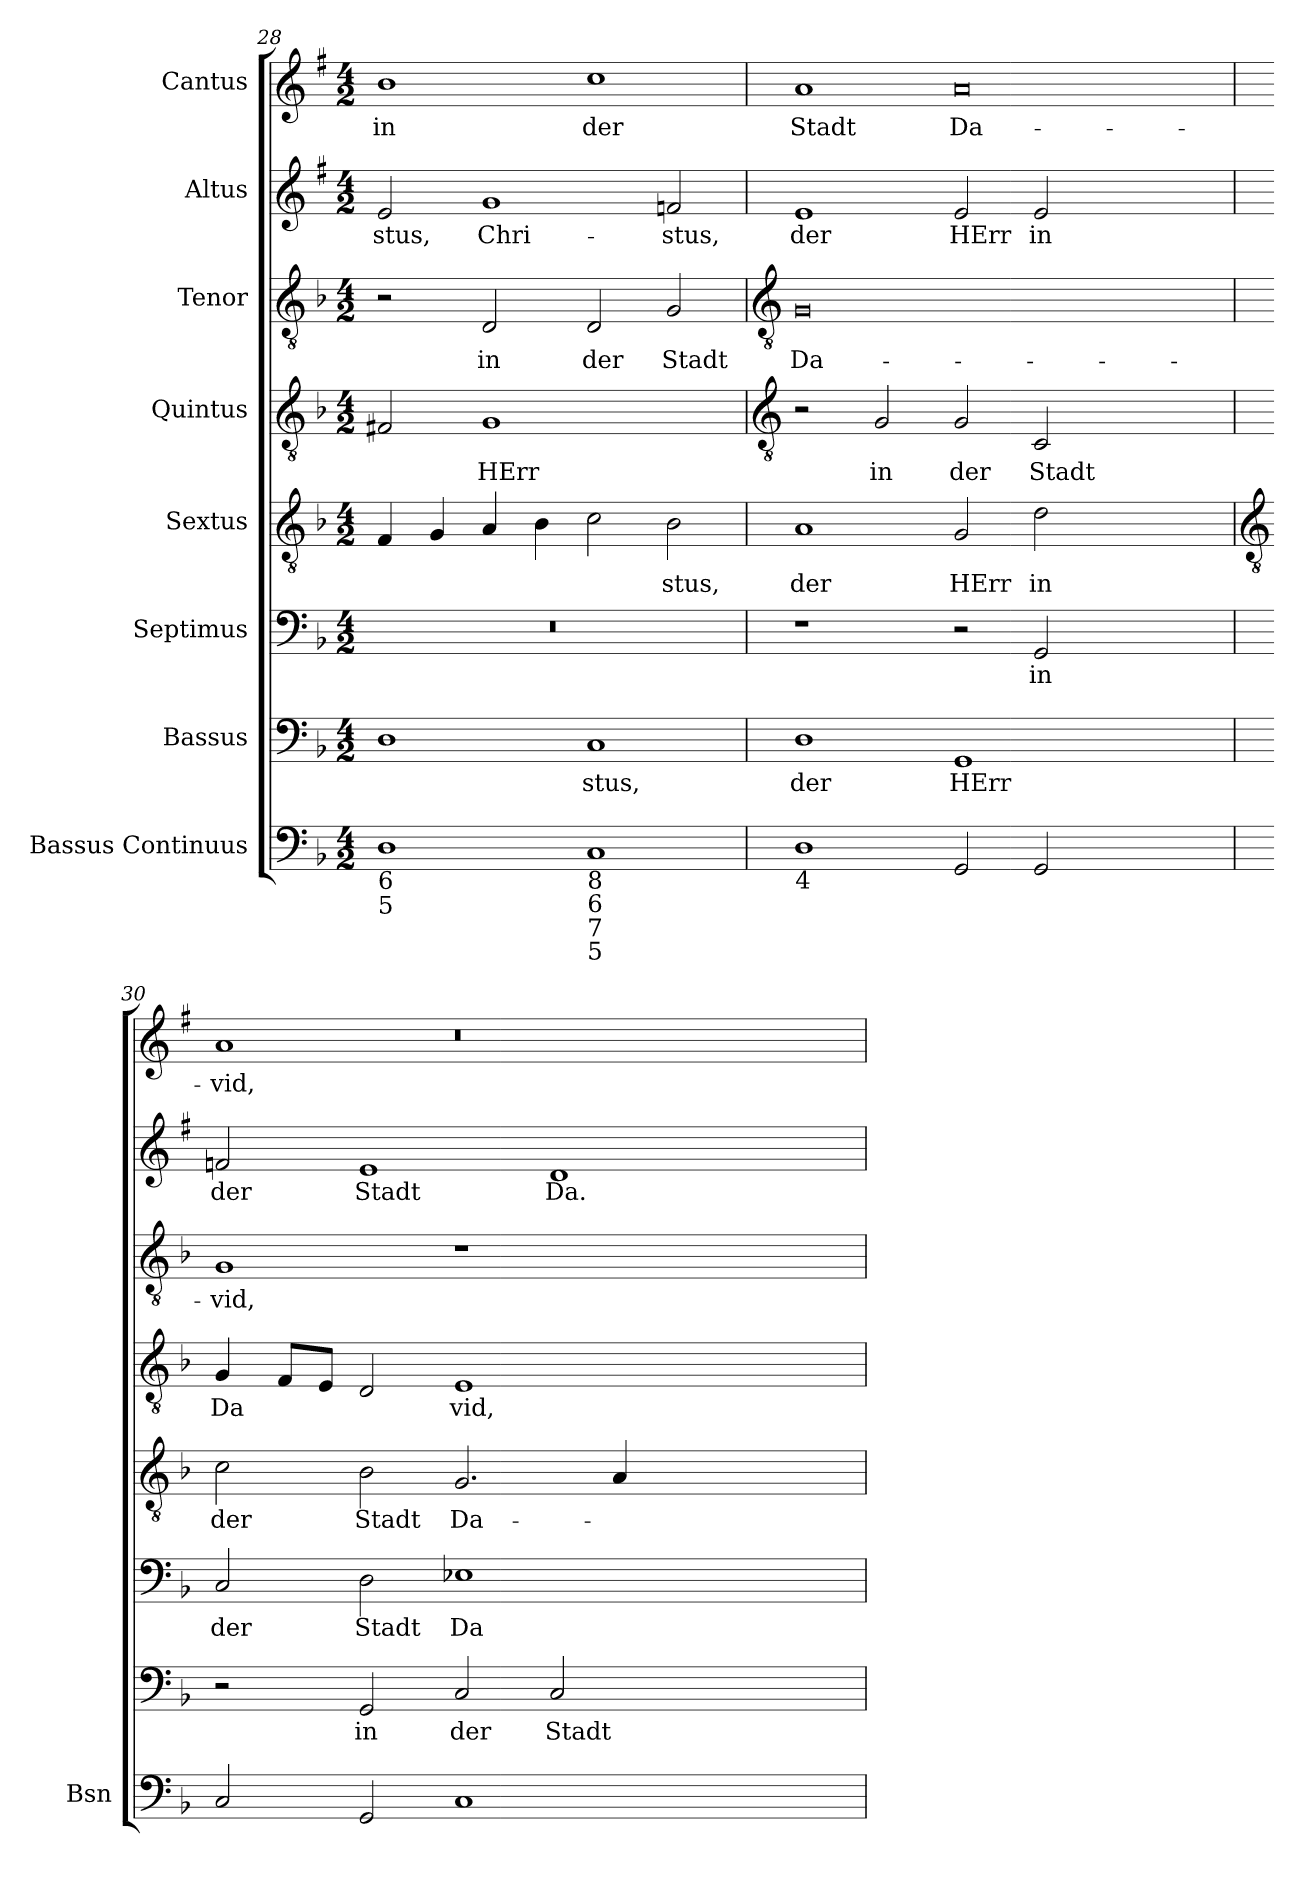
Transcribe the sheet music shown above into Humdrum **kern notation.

**kern	**kern	**text	**kern	**text	**kern	**text	**kern	**text	**kern	**text	**kern	**text	**kern	**text
*part8	*part7	*part7	*part6	*part6	*part5	*part5	*part4	*part4	*part3	*part3	*part2	*part2	*part1	*part1
*staff8	*staff7	*staff7	*staff6	*staff6	*staff5	*staff5	*staff4	*staff4	*staff3	*staff3	*staff2	*staff2	*staff1	*staff1
*I"Bassus Continuus	*I"Bassus	*	*I"Septimus	*	*I"Sextus	*	*I"Quintus	*	*I"Tenor	*	*I"Altus	*	*I"Cantus	*
*I'Bsn	*	*	*	*	*	*	*	*	*	*	*	*	*	*
*clefF4	*clefF4	*	*clefF4	*	*clefGv2	*	*clefGv2	*	*clefGv2	*	*clefG2	*	*clefG2	*
*	*	*	*	*	*	*	*	*	*	*	*ITrd1c2	*	*ITrd1c2	*
*k[b-]	*k[b-]	*	*k[b-]	*	*k[b-]	*	*k[b-]	*	*k[b-]	*	*k[b-]	*	*k[b-]	*
*F:	*F:	*	*F:	*	*F:	*	*F:	*	*F:	*	*F:	*	*F:	*
*M4/2	*M4/2	*	*M4/2	*	*M4/2	*	*M4/2	*	*M4/2	*	*M4/2	*	*M4/2	*
=28	=28	=28	=28	=28	=28	=28	=28	=28	=28	=28	=28	=28	=28	=28
!LO:TX:b:t=6	!	!	!	!	!	!	!	!	!	!	!	!	!	!
!LO:TX:b:t=5	!	!	!	!	!	!	!	!	!	!	!	!	!	!
!	!	!	!	!	!	!	!	!	!	!	!	!LO:LY:b	!	!LO:LY:b
1D	1D	.	0r	.	4F	.	2F#X	.	2r	.	2d	-stus,	1a	in
.	.	.	.	.	4G	.	.	.	.	.	.	.	.	.
!	!	!	!	!	!	!	!	!LO:LY:b	!	!LO:LY:b	!	!LO:LY:b	!	!
.	.	.	.	.	4A	.	1G	HErr	2D	in	1f	Chri-	.	.
.	.	.	.	.	4B-	.	.	.	.	.	.	.	.	.
!LO:TX:b:t=8\n6	!	!	!	!	!	!	!	!	!	!	!	!	!	!
!LO:TX:b:t=7\n5	!	!	!	!	!	!	!	!	!	!	!	!	!	!
!	!	!LO:LY:b	!	!	!	!	!	!	!	!LO:LY:b	!	!	!	!LO:LY:b
1C	1C	stus,	.	.	2c	.	.	.	2D	der	.	.	1b-	der
!	!	!	!	!	!	!LO:LY:b	!	!	!	!LO:LY:b	!	!LO:LY:b	!	!
.	.	.	.	.	2B-	stus,	2ryy	.	2G	Stadt	2e-X	-stus,	.	.
!!LO:LB:g=z
=29	=29	=29	=29	=29	=29	=29	=29	=29	=29	=29	=29	=29	=29	=29
*	*	*	*	*	*	*	*clefGv2	*	*clefGv2	*	*	*	*	*
!LO:TX:b:t=4	!	!	!	!	!	!	!	!	!	!	!	!	!	!
!	!	!LO:LY:b	!	!	!	!LO:LY:b	!	!	!	!LO:LY:b	!	!LO:LY:b	!	!LO:LY:b
1D	1D	der	1r	.	1A	der	2r	.	0G	Da-	1d	der	1g	Stadt
!	!	!	!	!	!	!	!	!LO:LY:b	!	!	!	!	!	!
.	.	.	.	.	.	.	2G	in	.	.	.	.	.	.
!	!	!LO:LY:b	!	!	!	!LO:LY:b	!	!LO:LY:b	!	!	!	!LO:LY:b	!	!LO:LY:b
2GG	1GG	HErr	2r	.	2G	HErr	2G	der	.	.	2d	HErr	0g	Da-
!	!	!	!	!LO:LY:b	!	!LO:LY:b	!	!LO:LY:b	!	!	!	!LO:LY:b	!	!
2GG	.	.	2GG	in	2d	in	2C	Stadt	.	.	2d	in	.	.
1ryy	1ryy	.	1ryy	.	1ryy	.	1ryy	.	1ryy	.	1ryy	.	.	.
!!LO:LB:g=z
=30	=30	=30	=30	=30	=30	=30	=30	=30	=30	=30	=30	=30	=30	=30
*	*	*	*	*	*clefGv2	*	*	*	*	*	*	*	*	*
!	!	!	!	!LO:LY:b	!	!LO:LY:b	!	!LO:LY:b	!	!LO:LY:b	!	!LO:LY:b	!	!LO:LY:b
2C	2r	.	2C	der	2c	der	4G	Da	1G	-vid,	2e-X	der	1g	-vid,
.	.	.	.	.	.	.	8FL	.	.	.	.	.	.	.
.	.	.	.	.	.	.	8EJ	.	.	.	.	.	.	.
!	!	!LO:LY:b	!	!LO:LY:b	!	!LO:LY:b	!	!	!	!	!	!LO:LY:b	!	!
2GG	2GG	in	2D	Stadt	2B-	Stadt	2D	.	.	.	1d	Stadt	.	.
!	!	!LO:LY:b	!	!LO:LY:b	!	!LO:LY:b	!	!LO:LY:b	!	!	!	!	!	!
1C	2C	der	1E-X	Da-	2.G	Da-	1E	vid,	1r	.	.	.	0r	.
!	!	!LO:LY:b	!	!	!	!	!	!	!	!	!	!LO:LY:b	!	!
.	2C	Stadt	.	.	.	.	.	.	.	.	1c	Da.-	.	.
.	.	.	.	.	4A	.	.	.	.	.	.	.	.	.
1ryy	1ryy	.	1ryy	.	1ryy	.	1ryy	.	1ryy	.	.	.	.	.
.	.	.	.	.	.	.	.	.	.	.	2ryy	.	.	.
=	=	=	=	=	=	=	=	=	=	=	=	=	=	=
*-	*-	*-	*-	*-	*-	*-	*-	*-	*-	*-	*-	*-	*-	*-
